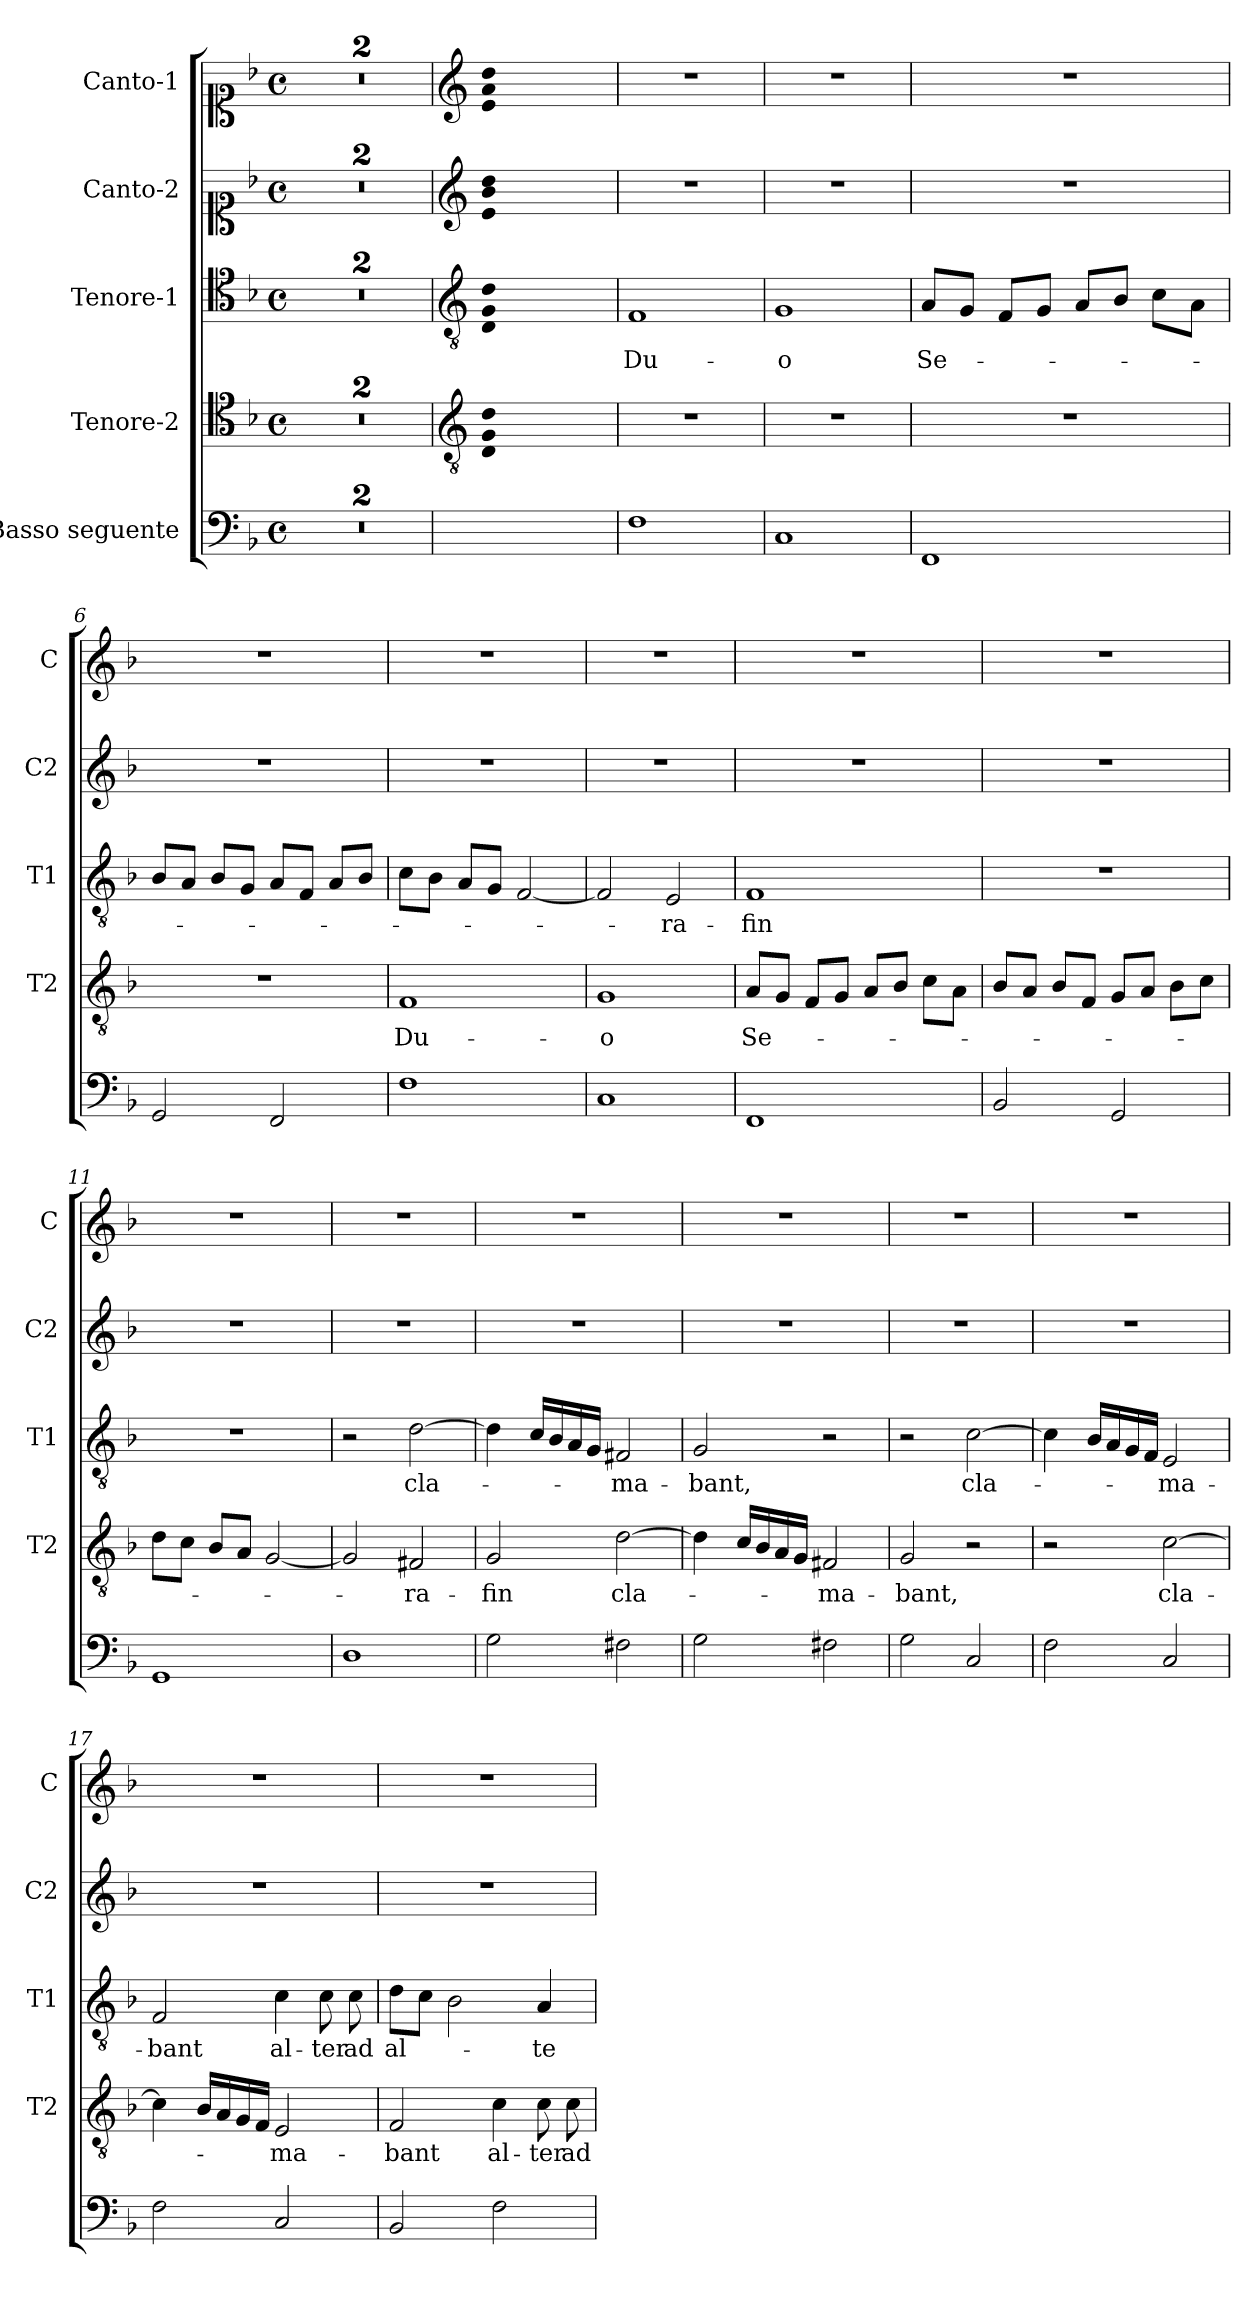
**kern	**kern	**text	**kern	**text	**kern	**kern
*part5	*part4	*part4	*part3	*part3	*part2	*part1
*staff5	*staff4	*staff4	*staff3	*staff3	*staff2	*staff1
*I"Basso seguente	*I"Tenore-2	*	*I"Tenore-1	*	*I"Canto-2	*I"Canto-1
*	*I'T2	*	*I'T1	*	*I'C2	*I'C
*clefF4	*clefC4	*	*clefC4	*	*clefC1	*clefC1
*k[b-]	*k[b-]	*	*k[b-]	*	*k[b-]	*k[b-]
*F:	*F:	*	*F:	*	*F:	*F:
*M4/4	*M4/4	*	*M4/4	*	*M4/4	*M4/4
*met(c)	*met(c)	*	*met(c)	*	*met(c)	*met(c)
=1	=1	=1	=1	=1	=1	=1
1ryy	1ryy	.	1ryy	.	1ryy	1ryy
=2	=2	=2	=2	=2	=2	=2
1r	1r	.	1r	.	1r	1r
=3	=3	=3	=3	=3	=3	=3
*	*clefGv2	*	*clefGv2	*	*clefG2	*clefG2
!	!LO:N:n=1:head=solid	!	!	!	!	!
!	!LO:N:n=2:head=solid	!	!	!	!	!
!	!LO:N:n=3:head=solid	!	!LO:N:n=1:head=solid	!	!	!
!	!	!	!LO:N:n=2:head=solid	!	!	!
!	!	!	!LO:N:n=3:head=solid	!	!LO:N:n=1:head=solid	!
!	!	!	!	!	!LO:N:n=2:head=solid	!
!	!	!	!	!	!LO:N:n=3:head=solid	!LO:N:n=1:head=solid
!	!	!	!	!	!	!LO:N:n=2:head=solid
!	!	!	!	!	!	!LO:N:n=3:head=solid
1ryy	1D! 1G! 1d!	.	1D! 1G! 1d!	.	1e! 1b-! 1dd!	1e! 1a! 1dd!
=3X1	=3X1	=3X1	=3X1	=3X1	=3X1	=3X1
!	!	!	!	!LO:LY:b	!	!
1F	1r	.	1F	Du-	1r	1r
=4	=4	=4	=4	=4	=4	=4
!	!	!	!	!LO:LY:b	!	!
1C	1r	.	1G	-o	1r	1r
=5	=5	=5	=5	=5	=5	=5
!	!	!	!	!LO:LY:b	!	!
1FF	1r	.	8A/L	Se-	1r	1r
.	.	.	8G/J	.	.	.
.	.	.	8F/L	.	.	.
.	.	.	8G/J	.	.	.
.	.	.	8A/L	.	.	.
.	.	.	8B-/J	.	.	.
.	.	.	8c\L	.	.	.
.	.	.	8A\J	.	.	.
=6	=6	=6	=6	=6	=6	=6
2GG/	1r	.	8B-/L	.	1r	1r
.	.	.	8A/J	.	.	.
.	.	.	8B-/L	.	.	.
.	.	.	8G/J	.	.	.
2FF/	.	.	8A/L	.	.	.
.	.	.	8F/J	.	.	.
.	.	.	8A/L	.	.	.
.	.	.	8B-/J	.	.	.
=7	=7	=7	=7	=7	=7	=7
!	!	!LO:LY:b	!	!	!	!
1F	1F	Du-	8c\L	.	1r	1r
.	.	.	8B-\J	.	.	.
.	.	.	8A/L	.	.	.
.	.	.	8G/J	.	.	.
.	.	.	[2F/	.	.	.
!!LO:LB:g=z
=8	=8	=8	=8	=8	=8	=8
!	!	!LO:LY:b	!	!	!	!
1C	1G	-o	2F/]	.	1r	1r
!	!	!	!	!LO:LY:b	!	!
.	.	.	2E/	-ra-	.	.
=9	=9	=9	=9	=9	=9	=9
!	!	!LO:LY:b	!	!LO:LY:b	!	!
1FF	8A/L	Se-	1F	-fin	1r	1r
.	8G/J	.	.	.	.	.
.	8F/L	.	.	.	.	.
.	8G/J	.	.	.	.	.
.	8A/L	.	.	.	.	.
.	8B-/J	.	.	.	.	.
.	8c\L	.	.	.	.	.
.	8A\J	.	.	.	.	.
=10	=10	=10	=10	=10	=10	=10
2BB-/	8B-/L	.	1r	.	1r	1r
.	8A/J	.	.	.	.	.
.	8B-/L	.	.	.	.	.
.	8F/J	.	.	.	.	.
2GG/	8G/L	.	.	.	.	.
.	8A/J	.	.	.	.	.
.	8B-\L	.	.	.	.	.
.	8c\J	.	.	.	.	.
=11	=11	=11	=11	=11	=11	=11
1GG	8d\L	.	1r	.	1r	1r
.	8c\J	.	.	.	.	.
.	8B-/L	.	.	.	.	.
.	8A/J	.	.	.	.	.
.	[2G/	.	.	.	.	.
=12	=12	=12	=12	=12	=12	=12
1D	2G/]	.	2r	.	1r	1r
!	!	!LO:LY:b	!	!LO:LY:b	!	!
.	2F#X/	-ra-	[2d\	cla-	.	.
=13	=13	=13	=13	=13	=13	=13
!	!	!LO:LY:b	!	!	!	!
2G\	2G/	-fin	4d\]	.	1r	1r
.	.	.	16c/LL	.	.	.
.	.	.	16B-/	.	.	.
.	.	.	16A/	.	.	.
.	.	.	16G/JJ	.	.	.
!	!	!LO:LY:b	!	!LO:LY:b	!	!
2F#X\	[2d\	cla-	2F#X/	-ma-	.	.
=14	=14	=14	=14	=14	=14	=14
!	!	!	!	!LO:LY:b	!	!
2G\	4d\]	.	2G/	-bant,	1r	1r
.	16c/LL	.	.	.	.	.
.	16B-/	.	.	.	.	.
.	16A/	.	.	.	.	.
.	16G/JJ	.	.	.	.	.
!	!	!LO:LY:b	!	!	!	!
2F#X\	2F#X/	-ma-	2r	.	.	.
!!LO:PB:g=z
=15	=15	=15	=15	=15	=15	=15
!	!	!LO:LY:b	!	!	!	!
2G\	2G/	-bant,	2r	.	1r	1r
!	!	!	!	!LO:LY:b	!	!
2C/	2r	.	[2c\	cla-	.	.
=16	=16	=16	=16	=16	=16	=16
2F\	2r	.	4c\]	.	1r	1r
.	.	.	16B-/LL	.	.	.
.	.	.	16A/	.	.	.
.	.	.	16G/	.	.	.
.	.	.	16F/JJ	.	.	.
!	!	!LO:LY:b	!	!LO:LY:b	!	!
2C/	[2c\	cla-	2E/	-ma-	.	.
=17	=17	=17	=17	=17	=17	=17
!	!	!	!	!LO:LY:b	!	!
2F\	4c\]	.	2F/	-bant	1r	1r
.	16B-/LL	.	.	.	.	.
.	16A/	.	.	.	.	.
.	16G/	.	.	.	.	.
.	16F/JJ	.	.	.	.	.
!	!	!LO:LY:b	!	!LO:LY:b	!	!
2C/	2E/	-ma-	4c\	al-	.	.
!	!	!	!	!LO:LY:b	!	!
.	.	.	8c\	-ter	.	.
!	!	!	!	!LO:LY:b	!	!
.	.	.	8c\	ad	.	.
=18	=18	=18	=18	=18	=18	=18
!	!	!LO:LY:b	!	!LO:LY:b	!	!
2BB-/	2F/	-bant	8d\L	al-	1r	1r
.	.	.	8c\J	.	.	.
.	.	.	2B-\	.	.	.
!	!	!LO:LY:b	!	!	!	!
2F\	4c\	al-	.	.	.	.
!	!	!LO:LY:b	!	!LO:LY:b	!	!
.	8c\	-ter	4A/	-te-	.	.
!	!	!LO:LY:b	!	!	!	!
.	8c\	ad	.	.	.	.
=	=	=	=	=	=	=
*-	*-	*-	*-	*-	*-	*-
